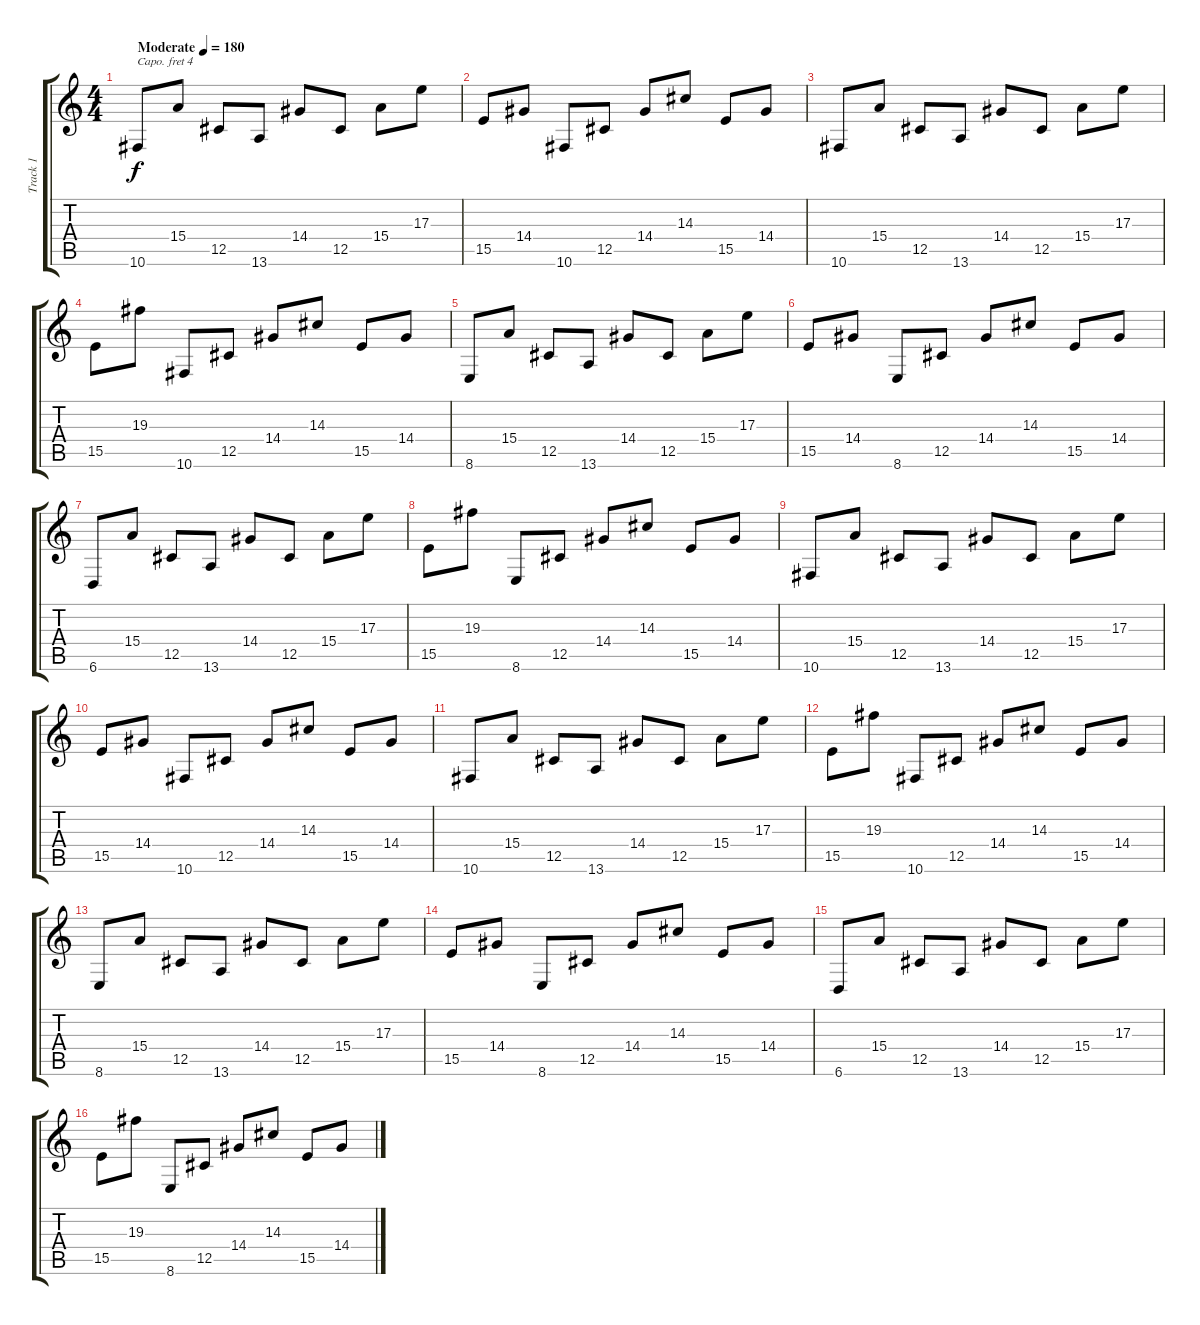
\track ("Track 1" "Track 1") {instrument steeldrums}
\staff {score tabs}
\capo 4
\tuning (E4 B3 G3 D3 A2 E2) {hide}
\ts (4 4)
\tempo (180 "Moderate")
\clef g2
\ks c
10.6.8{dy f instrument steeldrums} 15.4.8 12.5.8 13.6.8 14.4.8 12.5.8 15.4.8 17.3.8 |
15.5.8 14.4.8 10.6.8 12.5.8 14.4.8 14.3.8 15.5.8 14.4.8 |
10.6.8 15.4.8 12.5.8 13.6.8 14.4.8 12.5.8 15.4.8 17.3.8 |
15.5.8 19.3.8 10.6.8 12.5.8 14.4.8 14.3.8 15.5.8 14.4.8 |
8.6.8 15.4.8 12.5.8 13.6.8 14.4.8 12.5.8 15.4.8 17.3.8 |
15.5.8 14.4.8 8.6.8 12.5.8 14.4.8 14.3.8 15.5.8 14.4.8 |
6.6.8 15.4.8 12.5.8 13.6.8 14.4.8 12.5.8 15.4.8 17.3.8 |
15.5.8 19.3.8 8.6.8 12.5.8 14.4.8 14.3.8 15.5.8 14.4.8 |
10.6.8 15.4.8 12.5.8 13.6.8 14.4.8 12.5.8 15.4.8 17.3.8 |
15.5.8 14.4.8 10.6.8 12.5.8 14.4.8 14.3.8 15.5.8 14.4.8 |
10.6.8 15.4.8 12.5.8 13.6.8 14.4.8 12.5.8 15.4.8 17.3.8 |
15.5.8 19.3.8 10.6.8 12.5.8 14.4.8 14.3.8 15.5.8 14.4.8 |
8.6.8 15.4.8 12.5.8 13.6.8 14.4.8 12.5.8 15.4.8 17.3.8 |
15.5.8 14.4.8 8.6.8 12.5.8 14.4.8 14.3.8 15.5.8 14.4.8 |
6.6.8 15.4.8 12.5.8 13.6.8 14.4.8 12.5.8 15.4.8 17.3.8 |
15.5.8 19.3.8 8.6.8 12.5.8 14.4.8 14.3.8 15.5.8 14.4.8
